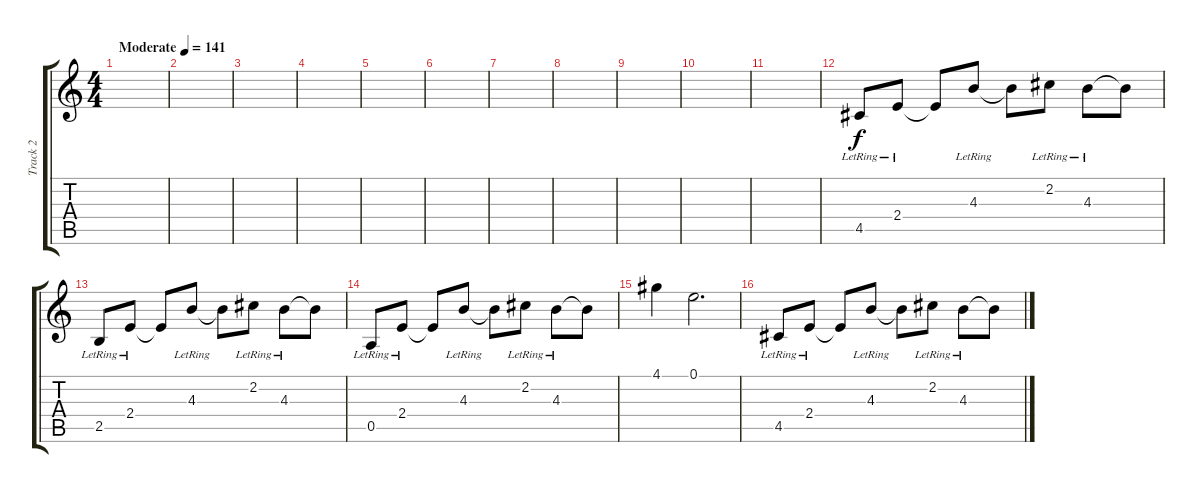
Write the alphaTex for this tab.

\track ("Track 2" "Track 2") {instrument electricguitarclean}
\staff {score tabs}
\tuning (E4 B3 G3 D3 A2 E2) {hide}
\ts (4 4)
\tempo (141 "Moderate")
\clef g2
\ks c
|
|
|
|
|
|
|
|
|
|
|
4.5{lr}.8 2.4{lr}.8 2.4{t}.8 4.3{lr}.8 4.3{t}.8 2.2{lr}.8 4.3{lr}.8 4.3{t}.8 |
2.5{lr}.8 2.4{lr}.8 2.4{t}.8 4.3{lr}.8 4.3{t}.8 2.2{lr}.8 4.3{lr}.8 4.3{t}.8 |
0.5{lr}.8 2.4{lr}.8 2.4{t}.8 4.3{lr}.8 4.3{t}.8 2.2{lr}.8 4.3{lr}.8 4.3{t}.8 |
4.1.4 0.1.2{d} |
4.5{lr}.8 2.4{lr}.8 2.4{t}.8 4.3{lr}.8 4.3{t}.8 2.2{lr}.8 4.3{lr}.8 4.3{t}.8
